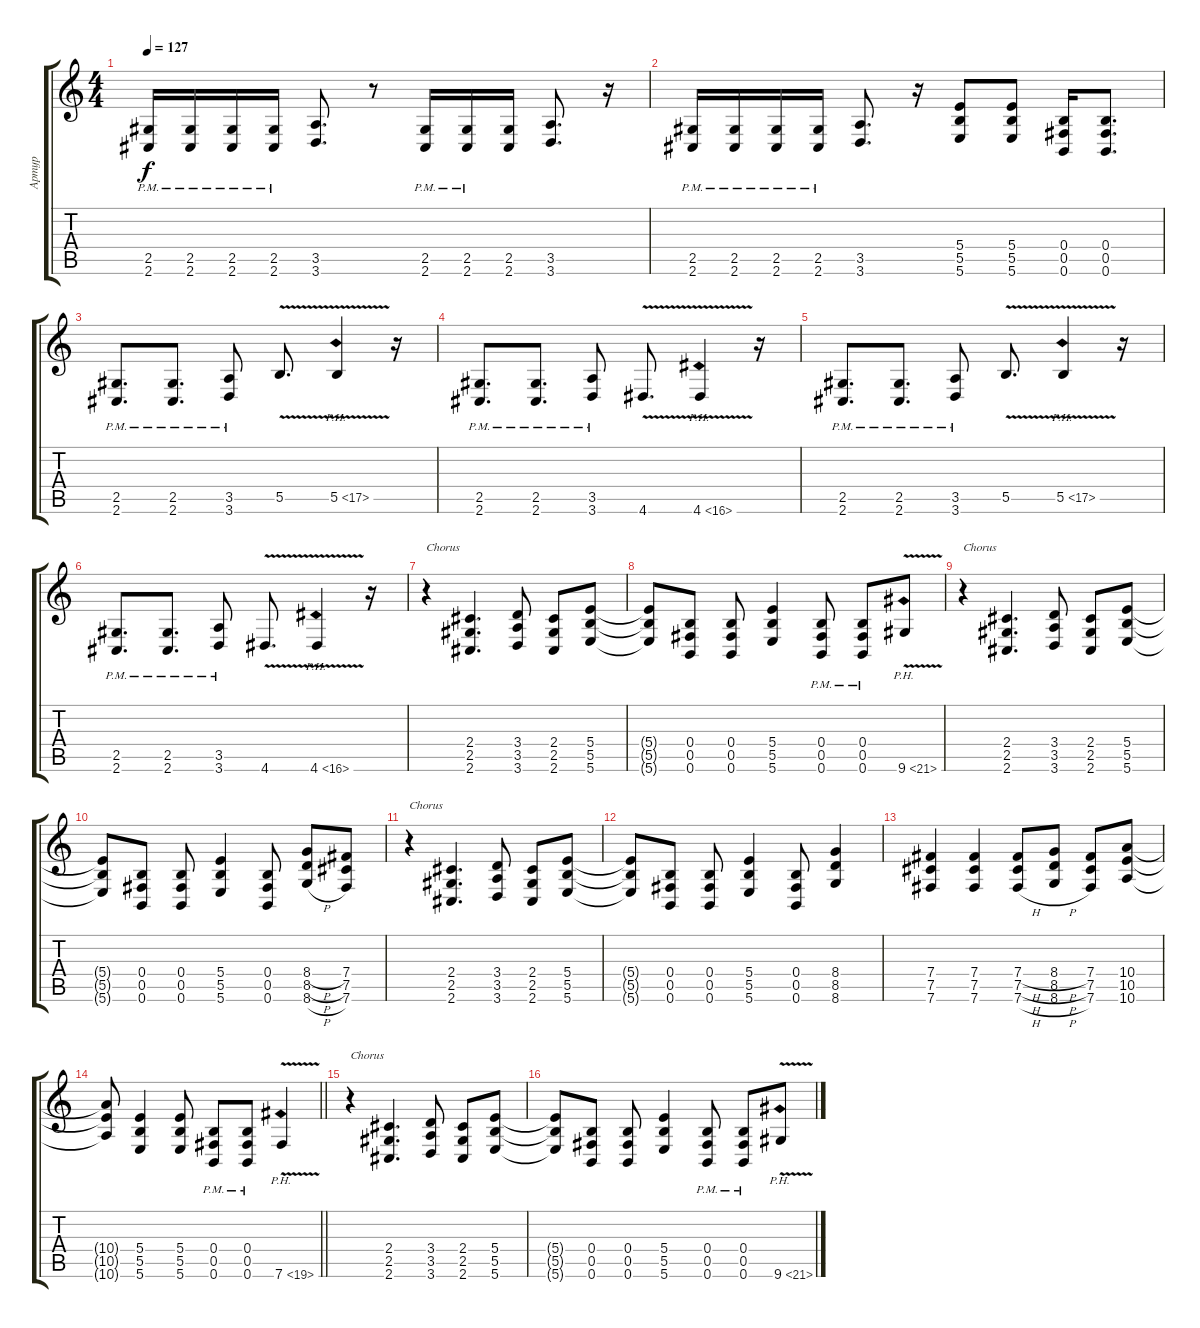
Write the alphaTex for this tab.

\track ("Артур" "Артур") {instrument distortionguitar}
\staff {score tabs}
\tuning (Db4 Ab3 E3 B2 Gb2 B1) {hide}
\ts (4 4)
\tempo 127
\clef g2
\ks c
(2.5{pm} 2.6{pm}).16{dy f} (2.5{pm} 2.6{pm}).16 (2.5{pm} 2.6{pm}).16 (2.5{pm} 2.6{pm}).16 (3.5 3.6).8{d} r.8 (2.5{pm} 2.6{pm}).16 (2.5{pm} 2.6{pm}).16 (2.5 2.6).16 (3.5 3.6).8{d} r.16 |
(2.5{pm} 2.6{pm}).16 (2.5{pm} 2.6{pm}).16 (2.5{pm} 2.6{pm}).16 (2.5{pm} 2.6{pm}).16 (3.5 3.6).8{d} r.16 (5.4 5.5 5.6).8 (5.4 5.5 5.6).8 (0.4 0.5 0.6).16 (0.4 0.5 0.6).8{d} |
(2.5{pm} 2.6{pm}).8{d} (2.5{pm} 2.6{pm}).8{d} (3.5{pm} 3.6{pm}).8 5.5{v}.8{d} 5.5{ph 12 v}.4 r.16 |
(2.5{pm} 2.6{pm}).8{d} (2.5{pm} 2.6{pm}).8{d} (3.5{pm} 3.6{pm}).8 4.6{v}.8{d} 4.6{ph 12 v}.4 r.16 |
(2.5{pm} 2.6{pm}).8{d} (2.5{pm} 2.6{pm}).8{d} (3.5{pm} 3.6{pm}).8 5.5{v}.8{d} 5.5{ph 12 v}.4 r.16 |
(2.5{pm} 2.6{pm}).8{d} (2.5{pm} 2.6{pm}).8{d} (3.5{pm} 3.6{pm}).8 4.6{v}.8{d} 4.6{ph 12 v}.4 r.16 |
r.4{txt "Chorus"} (2.4 2.5 2.6).4{d} (3.4 3.5 3.6).8 (2.4 2.5 2.6).8 (5.4 5.5 5.6).8 |
(5.4{t} 5.5{t} 5.6{t}).8 (0.4 0.5 0.6).8 (0.4 0.5 0.6).8 (5.4 5.5 5.6).4 (0.4{pm} 0.5 0.6).8 (0.4{pm} 0.5 0.6).8 9.6{ph 12 v}.8 |
r.4{txt "Chorus"} (2.4 2.5 2.6).4{d} (3.4 3.5 3.6).8 (2.4 2.5 2.6).8 (5.4 5.5 5.6).8 |
(5.4{t} 5.5{t} 5.6{t}).8 (0.4 0.5 0.6).8 (0.4 0.5 0.6).8 (5.4 5.5 5.6).4 (0.4 0.5 0.6).8 (8.4{h} 8.5{h} 8.6{h}).8 (7.4 7.5 7.6).8 |
r.4{txt "Chorus"} (2.4 2.5 2.6).4{d} (3.4 3.5 3.6).8 (2.4 2.5 2.6).8 (5.4 5.5 5.6).8 |
(5.4{t} 5.5{t} 5.6{t}).8 (0.4 0.5 0.6).8 (0.4 0.5 0.6).8 (5.4 5.5 5.6).4 (0.4 0.5 0.6).8 (8.4 8.5 8.6).4 |
(7.4 7.5 7.6).4 (7.4 7.5 7.6).4 (7.4{h} 7.5{h} 7.6{h}).8 (8.4{h} 8.5{h} 8.6{h}).8 (7.4 7.5 7.6).8 (10.4 10.5 10.6).8 |
\barLineRight lightlight
(10.4{t} 10.5{t} 10.6{t}).8 (5.4 5.5 5.6).4 (5.4 5.5 5.6).8 (0.4{pm} 0.5 0.6).8 (0.4{pm} 0.5 0.6).8 7.6{ph 12 v}.4 |
r.4{txt "Chorus"} (2.4 2.5 2.6).4{d} (3.4 3.5 3.6).8 (2.4 2.5 2.6).8 (5.4 5.5 5.6).8 |
(5.4{t} 5.5{t} 5.6{t}).8 (0.4 0.5 0.6).8 (0.4 0.5 0.6).8 (5.4 5.5 5.6).4 (0.4{pm} 0.5 0.6).8 (0.4{pm} 0.5 0.6).8 9.6{ph 12 v}.8
